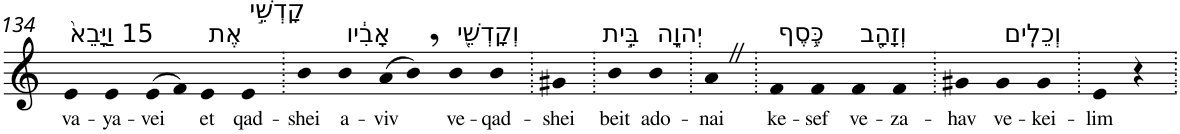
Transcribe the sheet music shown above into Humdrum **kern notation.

**kern	**text
*part1	*part1
*staff1	*staff1
*I"Piano	*
*I'Pno	*
!!LO:PB:g=z
*clefG2	*
*k[]	*
=134	=134
!LO:TX:a:t=15 וַיָּבֵא֙	!
!	!LO:LY:b
4e	va-
!	!LO:LY:b
4e	-ya-
!	!LO:LY:b
(>8e	-vei
8f)	.
!LO:TX:a:t=אֶת	!
!	!LO:LY:b
4e	et
!LO:TX:a:t=קָדְשֵׁ֣י	!
!	!LO:LY:b
4e	qad-
=135.	=135.
!	!LO:LY:b
4b	-shei
!LO:TX:a:t=אָבִ֔יו	!
!	!LO:LY:b
4b	a-
!	!LO:LY:b
(>8a	-viv
8b,)	.
!LO:TX:a:t=וְקָדְשֵׁ֖י	!
!	!LO:LY:b
4b	ve-
!	!LO:LY:b
4b	-qad-
=136.	=136.
!	!LO:LY:b
4g#X	-shei
=137.	=137.
!LO:TX:a:t=בֵּ֣ית	!
!	!LO:LY:b
4b	beit
!LO:TX:a:t=יְהוָ֑ה	!
!	!LO:LY:b
4b	ado-
=138.	=138.
!	!LO:LY:b
4aZ	-nai
=139.	=139.
!LO:TX:a:t=כֶּ֥סֶף	!
!	!LO:LY:b
4f	ke-
!	!LO:LY:b
4f	-sef
!LO:TX:a:t=וְזָהָ֖ב	!
!	!LO:LY:b
4f	ve-
!	!LO:LY:b
4f	-za-
=140.	=140.
!	!LO:LY:b
4g#X	-hav
!LO:TX:a:t=וְכֵלִֽים	!
!	!LO:LY:b
4g#	ve-
!	!LO:LY:b
4g#	-kei-
=141.	=141.
!	!LO:LY:b
4e	-lim
4r	.
=.	=.
*-	*-
